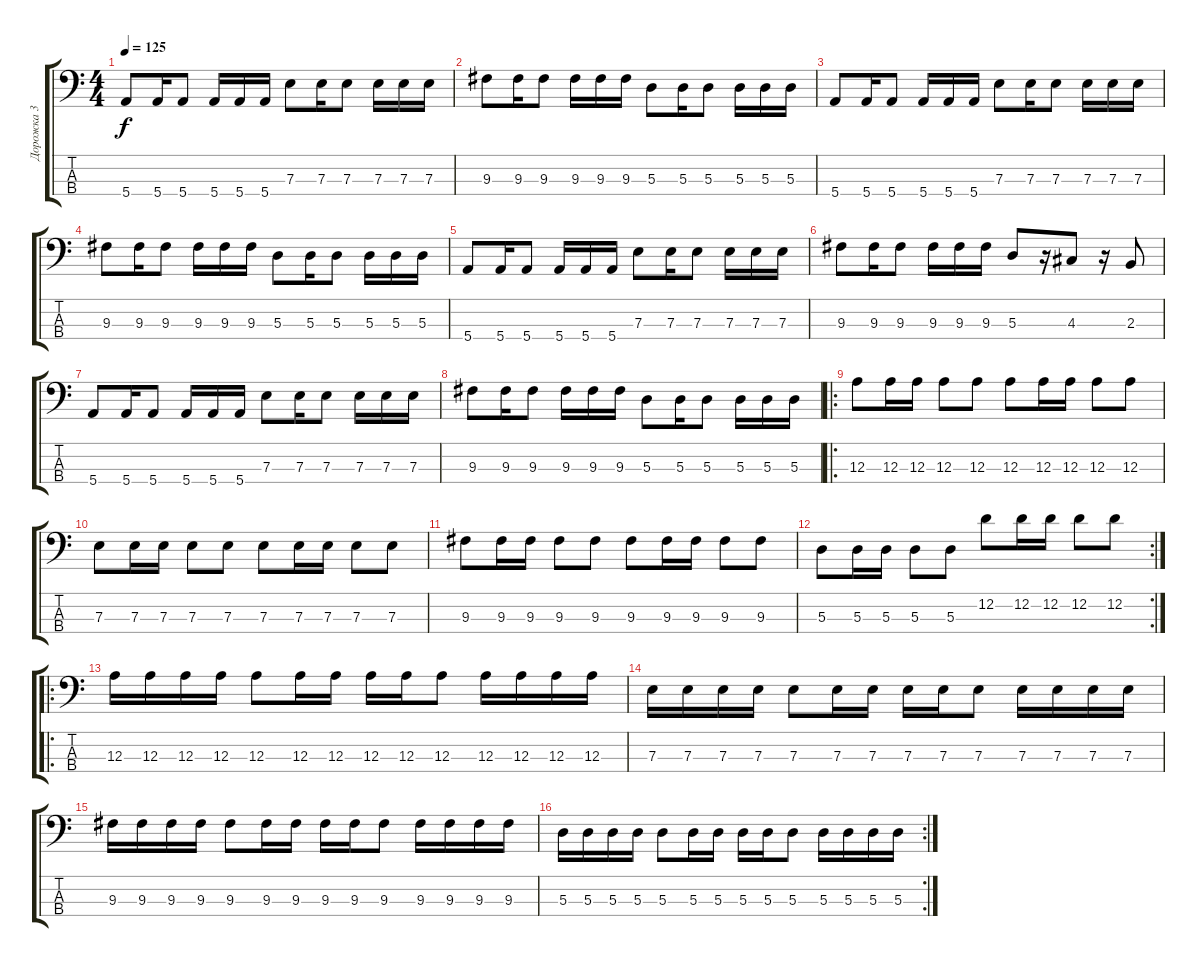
\track ("Дорожка 3" "Дорожка 3") {instrument electricbasspick}
\staff {score tabs}
\tuning (G2 D2 A1 E1) {hide}
\ts (4 4)
\tempo 125
\clef f4
\ks c
5.4.8{dy f} 5.4.16 5.4.8 5.4.16 5.4.16 5.4.16 7.3.8 7.3.16 7.3.8 7.3.16 7.3.16 7.3.16 |
9.3.8 9.3.16 9.3.8 9.3.16 9.3.16 9.3.16 5.3.8 5.3.16 5.3.8 5.3.16 5.3.16 5.3.16 |
5.4.8 5.4.16 5.4.8 5.4.16 5.4.16 5.4.16 7.3.8 7.3.16 7.3.8 7.3.16 7.3.16 7.3.16 |
9.3.8 9.3.16 9.3.8 9.3.16 9.3.16 9.3.16 5.3.8 5.3.16 5.3.8 5.3.16 5.3.16 5.3.16 |
5.4.8 5.4.16 5.4.8 5.4.16 5.4.16 5.4.16 7.3.8 7.3.16 7.3.8 7.3.16 7.3.16 7.3.16 |
9.3.8 9.3.16 9.3.8 9.3.16 9.3.16 9.3.16 5.3.8 r.16 4.3.8 r.16 2.3.8 |
5.4.8 5.4.16 5.4.8 5.4.16 5.4.16 5.4.16 7.3.8 7.3.16 7.3.8 7.3.16 7.3.16 7.3.16 |
9.3.8 9.3.16 9.3.8 9.3.16 9.3.16 9.3.16 5.3.8 5.3.16 5.3.8 5.3.16 5.3.16 5.3.16 |
\ro
12.3.8 12.3.16 12.3.16 12.3.8 12.3.8 12.3.8 12.3.16 12.3.16 12.3.8 12.3.8 |
7.3.8 7.3.16 7.3.16 7.3.8 7.3.8 7.3.8 7.3.16 7.3.16 7.3.8 7.3.8 |
9.3.8 9.3.16 9.3.16 9.3.8 9.3.8 9.3.8 9.3.16 9.3.16 9.3.8 9.3.8 |
\rc 2
5.3.8 5.3.16 5.3.16 5.3.8 5.3.8 12.2.8 12.2.16 12.2.16 12.2.8 12.2.8 |
\ro
12.3.16 12.3.16 12.3.16 12.3.16 12.3.8 12.3.16 12.3.16 12.3.16 12.3.16 12.3.8 12.3.16 12.3.16 12.3.16 12.3.16 |
7.3.16 7.3.16 7.3.16 7.3.16 7.3.8 7.3.16 7.3.16 7.3.16 7.3.16 7.3.8 7.3.16 7.3.16 7.3.16 7.3.16 |
9.3.16 9.3.16 9.3.16 9.3.16 9.3.8 9.3.16 9.3.16 9.3.16 9.3.16 9.3.8 9.3.16 9.3.16 9.3.16 9.3.16 |
\rc 2
5.3.16 5.3.16 5.3.16 5.3.16 5.3.8 5.3.16 5.3.16 5.3.16 5.3.16 5.3.8 5.3.16 5.3.16 5.3.16 5.3.16
